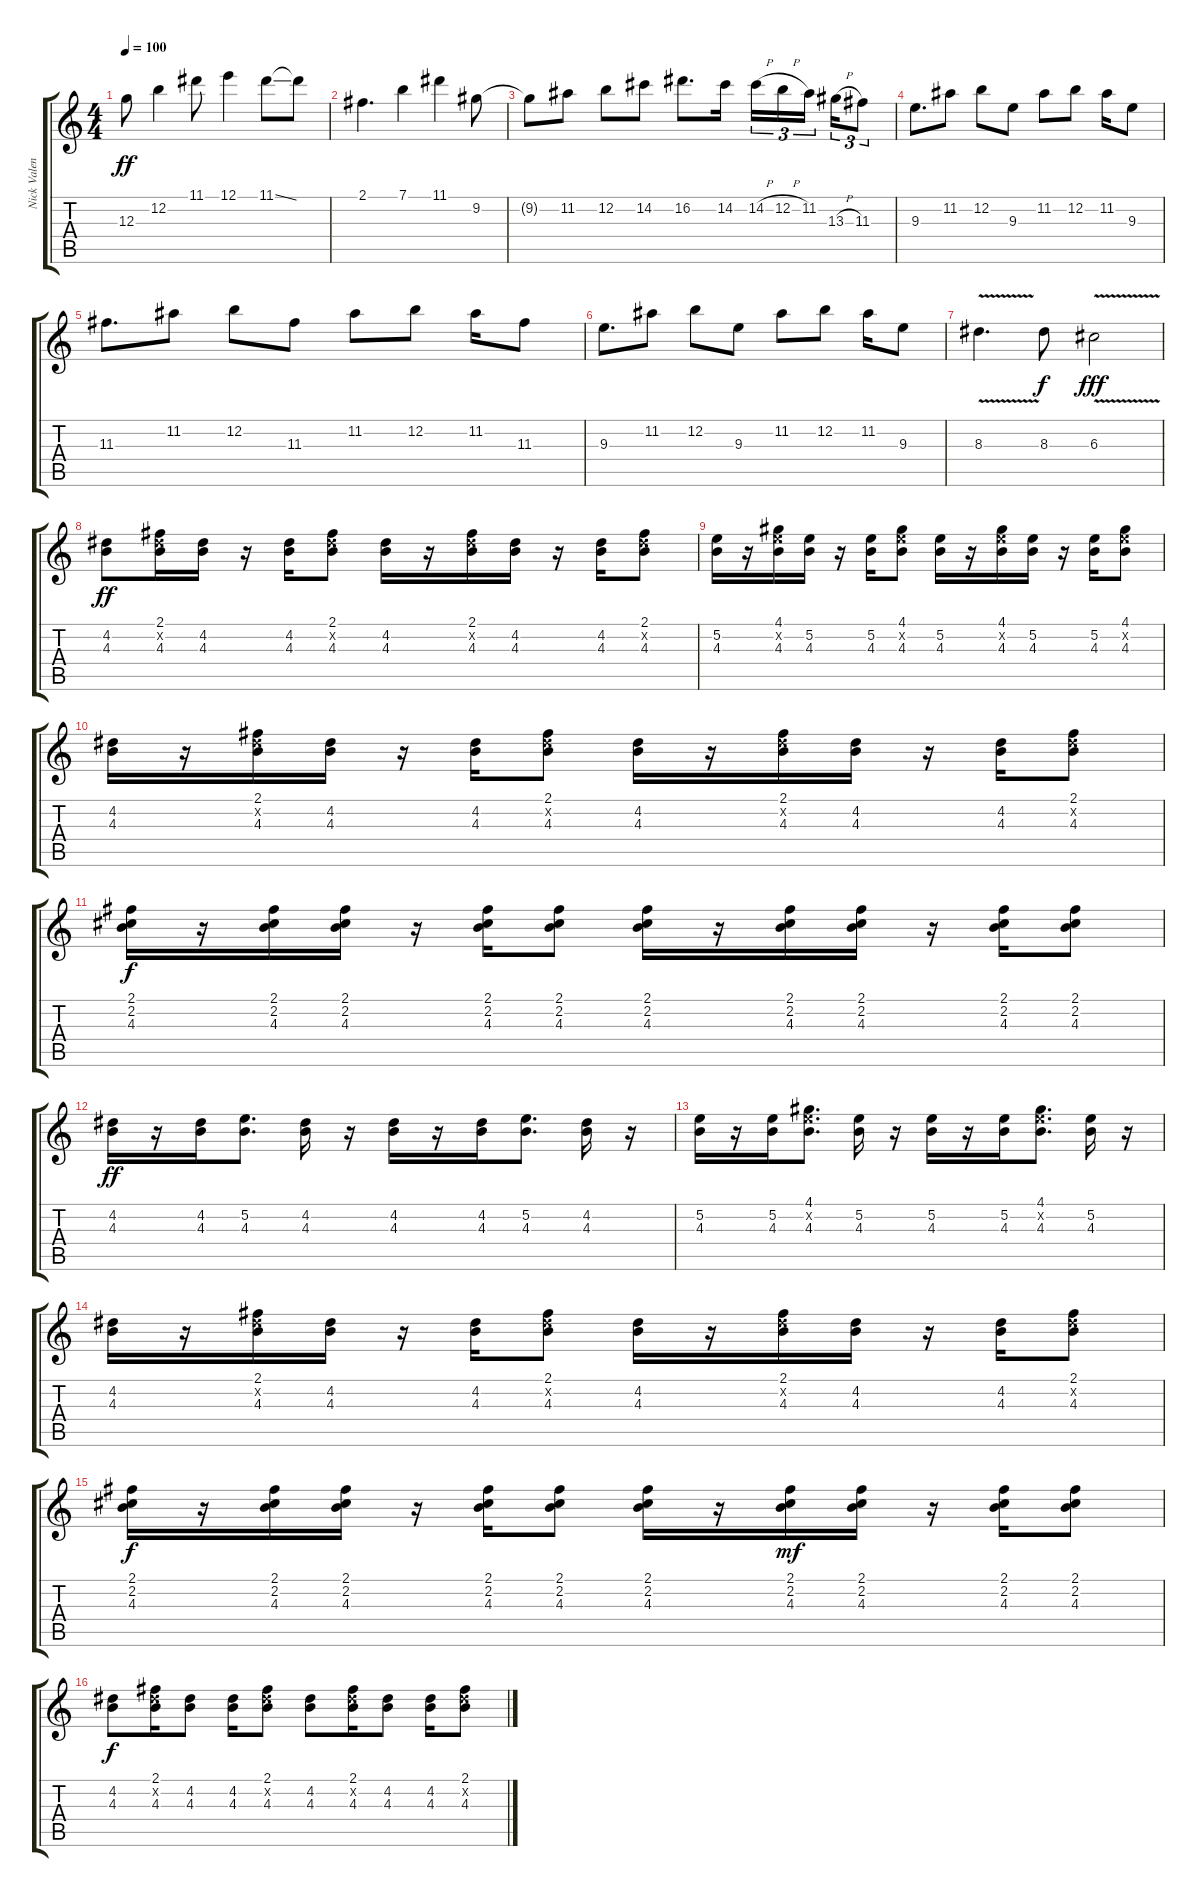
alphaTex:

\track ("Nick Valensi (Lead Guitar)" "Nick Valen") {instrument overdrivenguitar}
\staff {score tabs}
\tuning (E4 B3 G3 D3 A2 E2) {hide}
\ts (4 4)
\tempo 100
\clef g2
\ks c
12.3{t}.8{dy ff} 12.2.4 11.1.8 12.1.4 11.1{ss}.8 11.1{t}.8 |
2.1.4{d} 7.1.4 11.1.4 9.2.8 |
9.2{t}.8 11.2.8 12.2.8 14.2.8 16.2.8{d} 14.2.16 14.2{h}.16{tu (3 2)} 12.2{h}.16{tu (3 2)} 11.2.16{tu (3 2)} 13.3{h}.16{tu (3 2)} 11.3.8{tu (3 2)} |
9.3.8{d} 11.2.8 12.2.8 9.3.8 11.2.8 12.2.8 11.2.16 9.3.8 |
11.3.8{d} 11.2.8 12.2.8 11.3.8 11.2.8 12.2.8 11.2.16 11.3.8 |
9.3.8{d} 11.2.8 12.2.8 9.3.8 11.2.8 12.2.8 11.2.16 9.3.8 |
8.3{v}.4{d} 8.3.8{dy f} 6.3{v}.2{dy fff} |
(4.2 4.3).8{dy ff} (2.1 4.2{x} 4.3).16 (4.2 4.3).16 r.16 (4.2 4.3).16 (2.1 4.2{x} 4.3).8 (4.2 4.3).16 r.16 (2.1 4.2{x} 4.3).16 (4.2 4.3).16 r.16 (4.2 4.3).16 (2.1 4.2{x} 4.3).8 |
(5.2 4.3).16 r.16 (4.1 5.2{x} 4.3).16 (5.2 4.3).16 r.16 (5.2 4.3).16 (4.1 5.2{x} 4.3).8 (5.2 4.3).16 r.16 (4.1 5.2{x} 4.3).16 (5.2 4.3).16 r.16 (5.2 4.3).16 (4.1 5.2{x} 4.3).8 |
(4.2 4.3).16 r.16 (2.1 4.2{x} 4.3).16 (4.2 4.3).16 r.16 (4.2 4.3).16 (2.1 4.2{x} 4.3).8 (4.2 4.3).16 r.16 (2.1 4.2{x} 4.3).16 (4.2 4.3).16 r.16 (4.2 4.3).16 (2.1 4.2{x} 4.3).8 |
(2.1 2.2 4.3).16{dy f} r.16 (2.1 2.2 4.3).16 (2.1 2.2 4.3).16 r.16 (2.1 2.2 4.3).16 (2.1 2.2 4.3).8 (2.1 2.2 4.3).16 r.16 (2.1 2.2 4.3).16 (2.1 2.2 4.3).16 r.16 (2.1 2.2 4.3).16 (2.1 2.2 4.3).8 |
(4.2 4.3).16{dy ff} r.16 (4.2 4.3).16 (5.2 4.3).8{d} (4.2 4.3).16 r.16 (4.2 4.3).16 r.16 (4.2 4.3).16 (5.2 4.3).8{d} (4.2 4.3).16 r.16 |
(5.2 4.3).16 r.16 (5.2 4.3).16 (4.1 5.2{x} 4.3).8{d} (5.2 4.3).16 r.16 (5.2 4.3).16 r.16 (5.2 4.3).16 (4.1 5.2{x} 4.3).8{d} (5.2 4.3).16 r.16 |
(4.2 4.3).16 r.16 (2.1 4.2{x} 4.3).16 (4.2 4.3).16 r.16 (4.2 4.3).16 (2.1 4.2{x} 4.3).8 (4.2 4.3).16 r.16 (2.1 4.2{x} 4.3).16 (4.2 4.3).16 r.16 (4.2 4.3).16 (2.1 4.2{x} 4.3).8 |
(2.1 2.2 4.3).16{dy f} r.16 (2.1 2.2 4.3).16 (2.1 2.2 4.3).16 r.16 (2.1 2.2 4.3).16 (2.1 2.2 4.3).8 (2.1 2.2 4.3).16 r.16 (2.1 2.2 4.3).16{dy mf} (2.1 2.2 4.3).16 r.16 (2.1 2.2 4.3).16 (2.1 2.2 4.3).8 |
(4.2 4.3).8{dy f} (2.1 4.2{x} 4.3).16 (4.2 4.3).8 (4.2 4.3).16 (2.1 4.2{x} 4.3).8 (4.2 4.3).8 (2.1 4.2{x} 4.3).16 (4.2 4.3).8 (4.2 4.3).16 (2.1 4.2{x} 4.3).8
